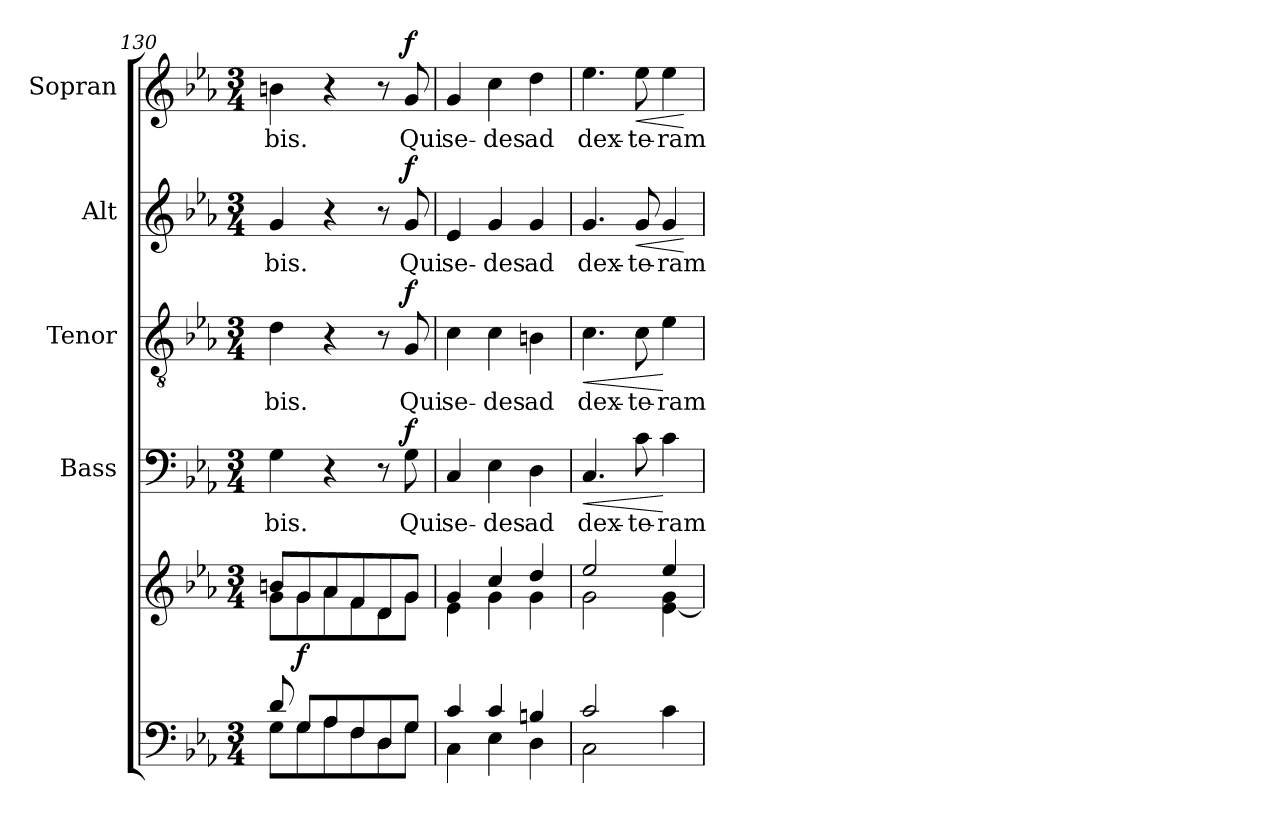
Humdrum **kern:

**kern	**kern	**dynam	**kern	**text	**dynam	**kern	**text	**dynam	**kern	**text	**dynam	**kern	**text	**dynam
*part5	*part5	*part5	*part4	*part4	*part4	*part3	*part3	*part3	*part2	*part2	*part2	*part1	*part1	*part1
*staff6	*staff5	*staff5/6	*staff4	*staff4	*staff4	*staff3	*staff3	*staff3	*staff2	*staff2	*staff2	*staff1	*staff1	*staff1
*	*	*	*I"Bass	*	*	*I"Tenor	*	*	*I"Alt	*	*	*I"Sopran	*	*
*	*	*	*I'B.	*	*	*I'T.	*	*	*I'A.	*	*	*I'S.	*	*
*clefF4	*clefG2	*	*clefF4	*	*	*clefGv2	*	*	*clefG2	*	*	*clefG2	*	*
*k[b-e-a-]	*k[b-e-a-]	*	*k[b-e-a-]	*	*	*k[b-e-a-]	*	*	*k[b-e-a-]	*	*	*k[b-e-a-]	*	*
*E-:	*E-:	*	*E-:	*	*	*E-:	*	*	*E-:	*	*	*E-:	*	*
*M3/4	*M3/4	*	*M3/4	*	*	*M3/4	*	*	*M3/4	*	*	*M3/4	*	*
=130	=130	=130	=130	=130	=130	=130	=130	=130	=130	=130	=130	=130	=130	=130
*^	*^	*	*	*	*	*	*	*	*	*	*	*	*	*
!	!	!	!	!	!	!LO:LY:b	!	!	!LO:LY:b	!	!	!LO:LY:b	!	!	!LO:LY:b	!
8d/	8G\L	8bn/L	8g\L	.	4G\	-bis.	.	4d\	-bis.	.	4g/	-bis.	.	4bn\	-bis.	.
!	!	!	!	!LO:DY:b	!	!	!	!	!	!	!	!	!	!	!	!
8G/L	8G\	8g/	8g\	f	.	.	.	.	.	.	.	.	.	.	.	.
8A-/	8A-\	8a-/	8a-\	.	4r	.	.	4r	.	.	4r	.	.	4r	.	.
8F/	8F\	8f/	8f\	.	.	.	.	.	.	.	.	.	.	.	.	.
8D/	8D\	8d/	8d\	.	8r	.	.	8r	.	.	8r	.	.	8r	.	.
!	!	!	!	!	!	!LO:LY:b	!LO:DY:a	!	!LO:LY:b	!LO:DY:a	!	!LO:LY:b	!LO:DY:a	!	!LO:LY:b	!LO:DY:a
8G/J	8G\J	8g/J	8g\J	.	8G\	Qui	f	8G/	Qui	f	8g/	Qui	f	8g/	Qui	f
!!LO:PB:g=z
=131	=131	=131	=131	=131	=131	=131	=131	=131	=131	=131	=131	=131	=131	=131	=131	=131
!	!	!	!	!	!	!LO:LY:b	!	!	!LO:LY:b	!	!	!LO:LY:b	!	!	!LO:LY:b	!
4c/	4C\	4g/	4e-\	.	4C/	se-	.	4c\	se-	.	4e-/	se-	.	4g/	se-	.
!	!	!	!	!	!	!LO:LY:b	!	!	!LO:LY:b	!	!	!LO:LY:b	!	!	!LO:LY:b	!
4c/	4E-\	4cc/	4g\	.	4E-\	-des	.	4c\	-des	.	4g/	-des	.	4cc\	-des	.
!	!	!	!	!	!	!LO:LY:b	!	!	!LO:LY:b	!	!	!LO:LY:b	!	!	!LO:LY:b	!
4Bn/	4D\	4dd/	4g\	.	4D\	ad	.	4Bn\	ad	.	4g/	ad	.	4dd\	ad	.
=132	=132	=132	=132	=132	=132	=132	=132	=132	=132	=132	=132	=132	=132	=132	=132	=132
!	!	!	!	!	!	!LO:LY:b	!LO:HP:b	!	!LO:LY:b	!LO:HP:b	!	!LO:LY:b	!	!	!LO:LY:b	!
2c/	2C\	2ee-/	2g\	.	4.C/	dex-	<	4.c\	dex-	<	4.g/	dex-	.	4.ee-\	dex-	.
!	!	!	!	!	!	!LO:LY:b	!	!	!LO:LY:b	!	!	!LO:LY:b	!LO:HP:b	!	!LO:LY:b	!LO:HP:b
.	.	.	.	.	8c\	-te-	.	8c\	-te-	.	8g/	-te-	<	8ee-\	-te-	<
!	!	!	!	!	!	!LO:LY:b	!	!	!LO:LY:b	!	!	!LO:LY:b	!	!	!LO:LY:b	!
4ryy	4c\	4ee-/	[<4e-\ 4g\	.	4c\	-ram	[	4e-\	-ram	[	4g/	-ram	.	4ee-\	-ram	.
*v	*v	*	*	*	*	*	*	*	*	*	*	*	*	*	*	*
*	*v	*v	*	*	*	*	*	*	*	*	*	*	*	*	*
.	.	.	.	.	.	.	.	.	.	.	[	.	.	[
=	=	=	=	=	=	=	=	=	=	=	=	=	=	=
*-	*-	*-	*-	*-	*-	*-	*-	*-	*-	*-	*-	*-	*-	*-
